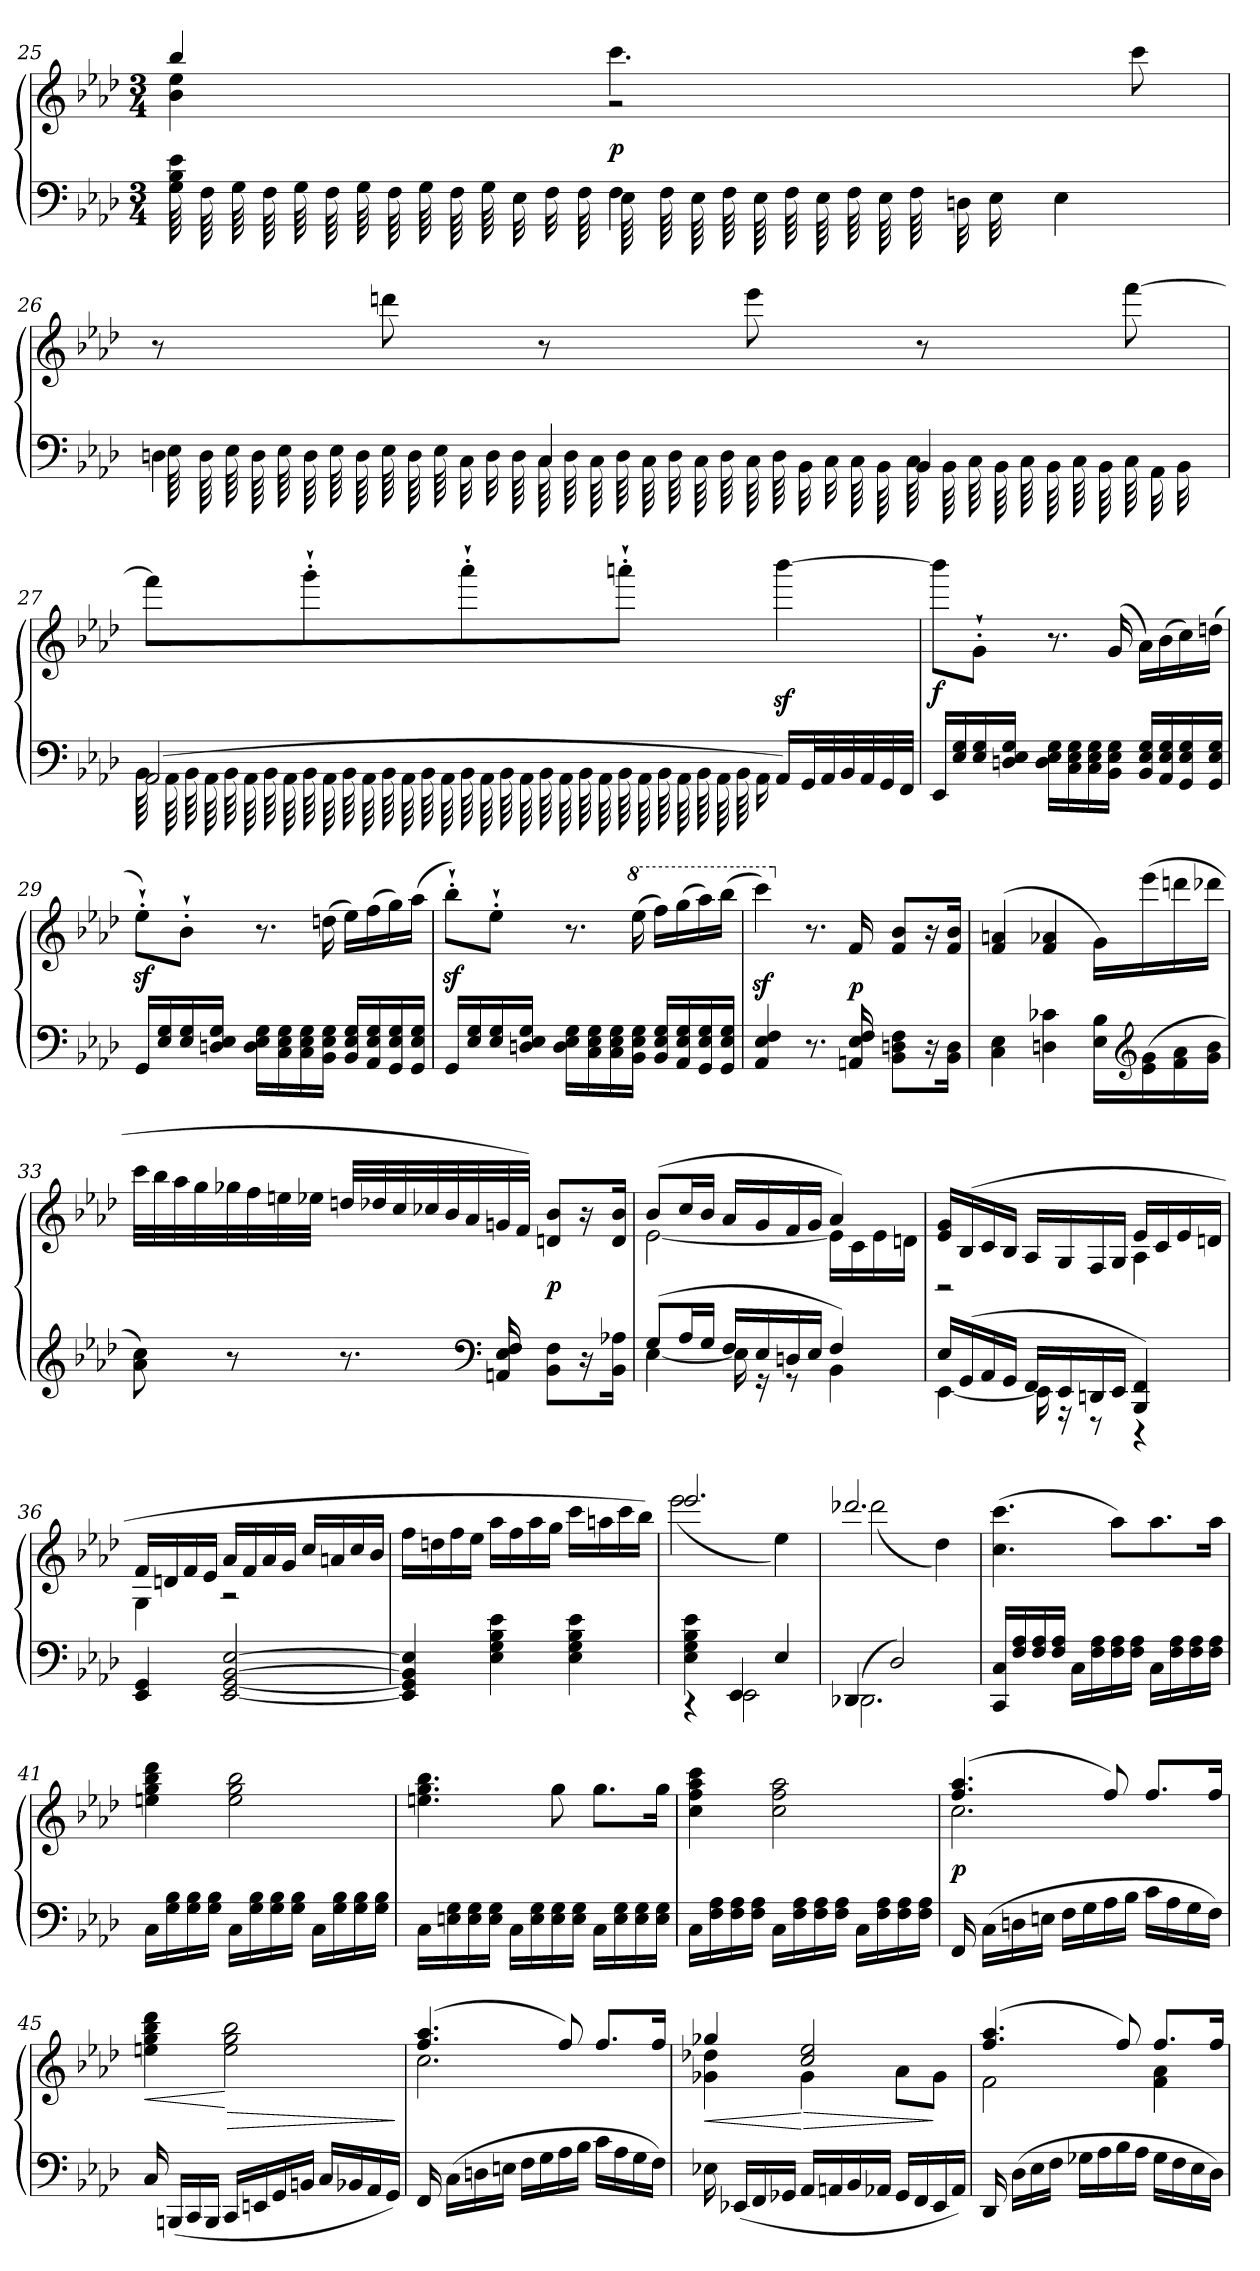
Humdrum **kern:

**kern	**kern	**dynam
*part1	*part1	*part1
*staff2	*staff1	*staff1/2
!!LO:PB:g=z
*clefF4	*clefG2	*
*k[b-e-a-d-]	*k[b-e-a-d-]	*
*M3/4	*M3/4	*
=25	=25	=25
*^	*^	*
4G\ 4B-\ 4e-\	64G	4bb-/	4b-\ 4ee-\	.
.	64F	.	.	.
.	64G	.	.	.
.	64F	.	.	.
.	64G	.	.	.
.	64F	.	.	.
.	64G	.	.	.
.	64F	.	.	.
.	64G	.	.	.
.	64F	.	.	.
.	64G	.	.	.
.	32E-	.	.	.
.	32F	.	.	.
.	64F	.	.	.
4F\	64E-	(>4.ccc\	2r	p
.	64F	.	.	.
.	64E-	.	.	.
.	64F	.	.	.
.	64E-	.	.	.
.	64F	.	.	.
.	64E-	.	.	.
.	64F	.	.	.
.	64E-	.	.	.
.	64F	.	.	.
.	32Dn	.	.	.
.	32E-	.	.	.
.	4ryy	.	.	.
4E-\	.	.	.	.
.	.	(>8ccc\	.	cresc.
.	32ryy	.	.	.
*	*	*v	*v	*
=26	=26	=26	=26
4Dn\	64E-	8r	.
.	64D	.	.
.	64E-	.	.
.	64D	.	.
.	64E-	.	.
.	64D	.	.
.	64E-	.	.
.	64D	.	.
.	64E-	(>8dddn\	.
.	64D	.	.
.	64E-	.	.
.	32C	.	.
.	32D	.	.
.	64D	.	.
4C/	64C	8r	.
.	64D	.	.
.	64C	.	.
.	64D	.	.
.	64C	.	.
.	64D	.	.
.	64C	.	.
.	64D	.	.
.	64C	(>8eee-\	.
.	64D	.	.
.	32BB-	.	.
.	32C	.	.
.	64C	.	.
.	64BB-	.	.
4BB-/	64C	8r	.
.	64BB-	.	.
.	64C	.	.
.	64BB-	.	.
.	64C	.	.
.	64BB-	.	.
.	64C	.	.
.	64BB-	.	.
.	64C	(>[8fff\	.
.	32AA-	.	.
.	32BB-	.	.
.	32.ryy	.	.
=27	=27	=27	=27
(2AA-/	64BB-	8fffL]	.
.	64AA-	.	.
.	64BB-	.	.
.	64AA-	.	.
.	64BB-	.	.
.	64AA-	.	.
.	64BB-	.	.
.	64AA-	.	.
.	64BB-	8ggg'`	.
.	64AA-	.	.
.	64BB-	.	.
.	64AA-	.	.
.	64BB-	.	.
.	64AA-	.	.
.	64BB-	.	.
.	64AA-	.	.
.	64BB-	8aaa-'`	.
.	64AA-	.	.
.	64BB-	.	.
.	64AA-	.	.
.	64BB-	.	.
.	64AA-	.	.
.	64BB-	.	.
.	64AA-	.	.
.	64BB-	8aaan'`J	.
.	64AA-	.	.
.	64BB-	.	.
.	64AA-	.	.
.	64BB-	.	.
.	64AA-	.	.
.	64BB-	.	.
.	16AA-	.	.
16AA-LL)	.	[4bbb-z\	.
.	8ryy	.	.
32GGL	.	.	.
32AA-	.	.	.
32BB-	.	.	.
32AA-	.	.	.
.	16ryy	.	.
32GG	.	.	.
32FFJJJ	.	.	.
.	64ryy	.	.
*v	*v	*	*
=28	=28	=28
16EE-LL	8bbb-L]	f
16E- 16G	.	.
16E- 16G	8g'`J	.
16Dn 16E- 16GJJ	.	.
16D 16E- 16GLL	8.r	.
16C 16E- 16G	.	.
16C 16E- 16G	.	.
16BB- 16E- 16GJJ	(16g/	.
16BB- 16E- 16GLL	16a-LL)	.
16AA- 16E- 16G	(16b-	.
16GG 16E- 16G	16cc)	.
16GG 16E- 16GJJ	(16ddnJJ	.
!!LO:LB:g=z
=29	=29	=29
16GGLL	8ee-z'`L)	.
16E- 16G	.	.
16E- 16G	8b-'`J	.
16Dn 16E- 16GJJ	.	.
16D 16E- 16GLL	8.r	.
16C 16E- 16G	.	.
16C 16E- 16G	.	.
16BB- 16E- 16GJJ	(16ddn\	.
16BB- 16E- 16GLL	16ee-LL)	.
16AA- 16E- 16G	(16ff	.
16GG 16E- 16G	16gg)	.
16GG 16E- 16GJJ	(16aa-JJ	.
=30	=30	=30
16GGLL	8bb-z'`L)	.
16E- 16G	.	.
16E- 16G	8ee-'`J	.
16Dn 16E- 16GJJ	.	.
16D 16E- 16GLL	8.r	.
16C 16E- 16G	.	.
16C 16E- 16G	.	.
*	*8va	*
16BB- 16E- 16GJJ	(16eee-\	.
16BB- 16E- 16GLL	16fffLL)	.
16AA- 16E- 16G	(16ggg	.
16GG 16E- 16G	16aaa-)	.
16GG 16E- 16GJJ	(16bbb-JJ	.
=31	=31	=31
4AA-/ 4E-/ 4F/	4ccccz\)	.
*	*X8va	*
8.r	8.r	.
16AAn/ 16E-/ 16F/	16f/	p
8BB- 8Dn 8FL	8f 8b-L	.
16r	16r	.
16BB- 16DJk	16f 16b-Jk	.
!!LO:LB:g=z
=32	=32	=32
4C\ 4E-\	(4f/ 4an/	.
4Dn\ 4c-X\	4f/ 4a-X/	.
16E- 16B-LL	16gLL)	.
*clefG2	*	*
(16e- 16g	(16eee-	cresc.
16f 16a-	16dddn	.
16g 16b-JJ	16ddd-XJJ	.
=33	=33	=33
8a-\ 8cc\)	32cccLLL	.
.	32bb-	.
.	32aa-	.
.	32gg	.
8r	32gg-X	.
.	32ff	.
.	32een	.
.	32ee-XJJJ	.
8.r	32ddnLLL	.
.	32dd-X	.
.	32cc	.
.	32cc-X	.
.	32b-	dim.
.	32a-	.
*clefF4	*	*
16AAn/ 16E-/ 16F/	32gn	.
.	32fJJJ)	.
8BB- 8FL	8dn 8b-L	p
16r	16r	.
16BB- 16A-XJk	16d 16b-Jk	.
!!LO:LB:g=z
=34	=34	=34
*^	*^	*
(8GL	[4E-\	(8b-L	[2e-\	dolce
16A-L	.	16ccL	.	.
16GJJ	.	16b-JJ	.	.
16FLL	16E-\]	16a-LL	.	.
16E-	16r	16g	.	.
16Dn	8r	16f	.	.
16E-JJ	.	16gJJ	.	.
4F/)	4BB-\	4a-/)	16e-LL]	.
.	.	.	16c	.
.	.	.	16e-	.
.	.	.	16dnJJ	.
=35	=35	=35	=35	=35
16E-LL	[4EE-\	16e- 16gLL	2r	.
(16GG	.	(16B-	.	.
16AA-	.	16c	.	.
16GGJJ	.	16B-JJ	.	.
16FFLL	16EE-\]	16A-LL	.	.
16EE-	16r	16G	.	.
16DDn	8r	16F	.	.
16EE-JJ	.	16GJJ	.	.
4BBB-/ 4FF/)	4r	(16e-LL	4A-\)	.
.	.	16c	.	.
.	.	16e-	.	.
.	.	16dnJJ	.	.
*v	*v	*	*	*
=36	=36	=36	=36
4EE-/ 4GG/	16fLL	4G\	.
.	16dn	.	.
.	16f	.	.
.	16e-JJ	.	.
[2EE-/ [2GG/ [2BB-/ [2E-/	16a-LL	2r	.
.	16f	.	.
.	16a-	.	.
.	16gJJ	.	.
.	16ccLL	.	.
.	16an	.	.
.	16cc	.	.
.	16b-JJ	.	.
*	*v	*v	*
!!LO:LB:g=z
=37	=37	=37
4EE-]/ 4GG]/ 4BB-]/ 4E-]/	16ffLL	.
.	16ddn	.
.	16ff	.
.	16ee-JJ	.
4E-\ 4G\ 4B-\ 4e-\	16aa-LL	.
.	16ff	.
.	16aa-	.
.	16ggJJ	.
4E-\ 4G\ 4B-\ 4e-\	16cccLL	.
.	16aan	.
.	16ccc	.
.	16bb-JJ)	.
=38	=38	=38
*^	*^	*
4E-\ 4G\ 4B-\ 4e-\	4r	2.eee-/	(2eee-\	dim.
4EE-/	2EE-\	.	.	.
4E-/	.	.	4ee-\)	.
=39	=39	=39	=39	=39
(4DD-X/	2.DD-\	2.ddd-X/	(2ddd-\	.
2D-/)	.	.	.	.
.	.	.	4dd-\)	.
*v	*v	*	*	*
*	*v	*v	*
=40	=40	=40
16CC 16CLL	(4.cc\ 4.ccc\	.
16F 16A-	.	.
16F 16A-	.	.
16F 16A-JJ	.	.
16CLL	.	.
16F 16A-	.	.
16F 16A-	8aa-L)	.
16F 16A-JJ	.	.
16CLL	8.aa-	.
16F 16A-	.	.
16F 16A-	.	.
16F 16A-JJ	16aa-Jk	.
!!LO:LB:g=z
=41	=41	=41
16CLL	4een\ 4gg\ 4bb-\ 4ddd-\	.
16G 16B-	.	.
16G 16B-	.	.
16G 16B-JJ	.	.
16CLL	2ee\ 2gg\ 2bb-\	.
16G 16B-	.	.
16G 16B-	.	.
16G 16B-JJ	.	.
16CLL	.	.
16G 16B-	.	.
16G 16B-	.	.
16G 16B-JJ	.	.
=42	=42	=42
16CLL	4.een\ 4.gg\ 4.bb-\	.
16En 16G	.	.
16E 16G	.	.
16E 16GJJ	.	.
16CLL	.	.
16E 16G	.	.
16E 16G	8gg\	.
16E 16GJJ	.	.
16CLL	8.ggL	.
16E 16G	.	.
16E 16G	.	.
16E 16GJJ	16ggJk	.
=43	=43	=43
16CLL	4cc\ 4ff\ 4aa-\ 4ccc\	.
16F 16A-	.	.
16F 16A-	.	.
16F 16A-JJ	.	.
16CLL	2cc\ 2ff\ 2aa-\	.
16F 16A-	.	.
16F 16A-	.	.
16F 16A-JJ	.	.
16CLL	.	.
16F 16A-	.	.
16F 16A-	.	.
16F 16A-JJ	.	.
!!LO:PB:g=z
=44	=44	=44
*	*^	*
16FF/	(4.ff/ 4.aa-/	2.cc\	p
(16CLL	.	.	.
16Dn	.	.	.
16EnJJ	.	.	.
16FLL	.	.	.
16G	.	.	.
16A-	8ff/)	.	.
16B-JJ	.	.	.
16cLL	8.ffL	.	.
16A-	.	.	.
16G	.	.	.
16FJJ)	16ffJk	.	.
*	*v	*v	*
=45	=45	=45
!	!	!LO:HP:b
16C/	4een\ 4gg\ 4bb-\ 4ddd-\	<
(16BBBnLL	.	.
16CC	.	.
16BBBJJ	.	.
!	!	!LO:HP:n=1:b
16CCLL	2ee\ 2gg\ 2bb-\	[ >
16EEn	.	.
16GG	.	.
16BBnJJ	.	.
16CLL	.	.
16BB-X	.	.
16AA-	.	.
16GGJJ)	.	.
.	.	]
=46	=46	=46
*	*^	*
16FF/	(4.ff/ 4.aa-/	2.cc\	.
(16CLL	.	.	.
16Dn	.	.	.
16EnJJ	.	.	.
16FLL	.	.	.
16G	.	.	.
16A-	8ff/)	.	.
16B-JJ	.	.	.
16cLL	8.ffL	.	.
16A-	.	.	.
16G	.	.	.
16FJJ)	16ffJk	.	.
!!LO:LB:g=z	!!
=47	=47	=47	=47
!	!	!	!LO:HP:b
16E-X\	4gg-X/	4g-X\ 4dd-X\	<
(16EE-XLL	.	.	.
16FF	.	.	.
16GG-XJJ	.	.	.
!	!	!	!LO:HP:b
16AA-LL	2cc/ 2ee-/	4g-\	> [
16AAn	.	.	.
16BB-	.	.	.
16AA-XJJ	.	.	.
16GG-LL	.	8a-L	.
16FF	.	.	.
16EE-	.	8g-J	]
16AA-JJ)	.	.	.
=48	=48	=48	=48
16DD-/	(4.ff/ 4.aa-/	2f\	.
(16D-LL	.	.	.
16E-	.	.	.
16FJJ	.	.	.
16G-XLL	.	.	.
16A-	.	.	.
16B-	8ff/)	.	.
16A-JJ	.	.	.
16G-LL	8.ffL	4f\ 4a-\	.
16F	.	.	.
16E-	.	.	.
16D-JJ)	16ffJk	.	.
*	*v	*v	*
=	=	=
*-	*-	*-
